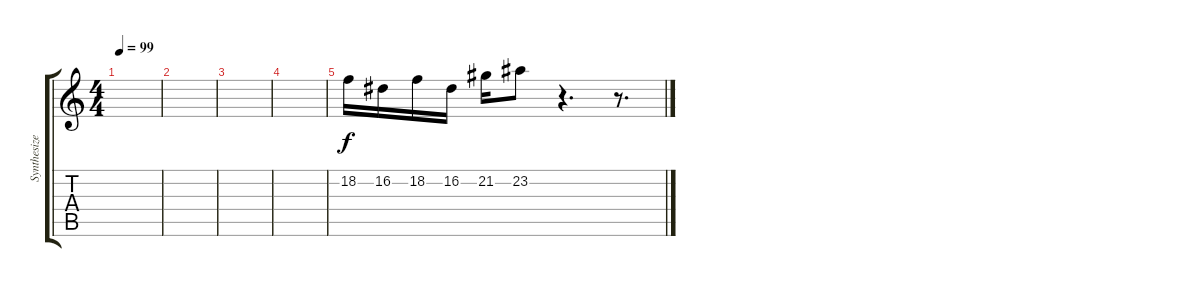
\track ("Synthesizer" "Synthesize") {instrument lead2sawtooth}
\staff {score tabs}
\tuning (E4 B3 G3 D3 A2 E2) {hide}
\ts (4 4)
\tempo 99
\clef g2
\ks c
|
|
|
|
18.2.16{volume 16} 16.2.16 18.2.16 16.2.16 21.2.16 23.2.8 r.4{d} r.8{d}
